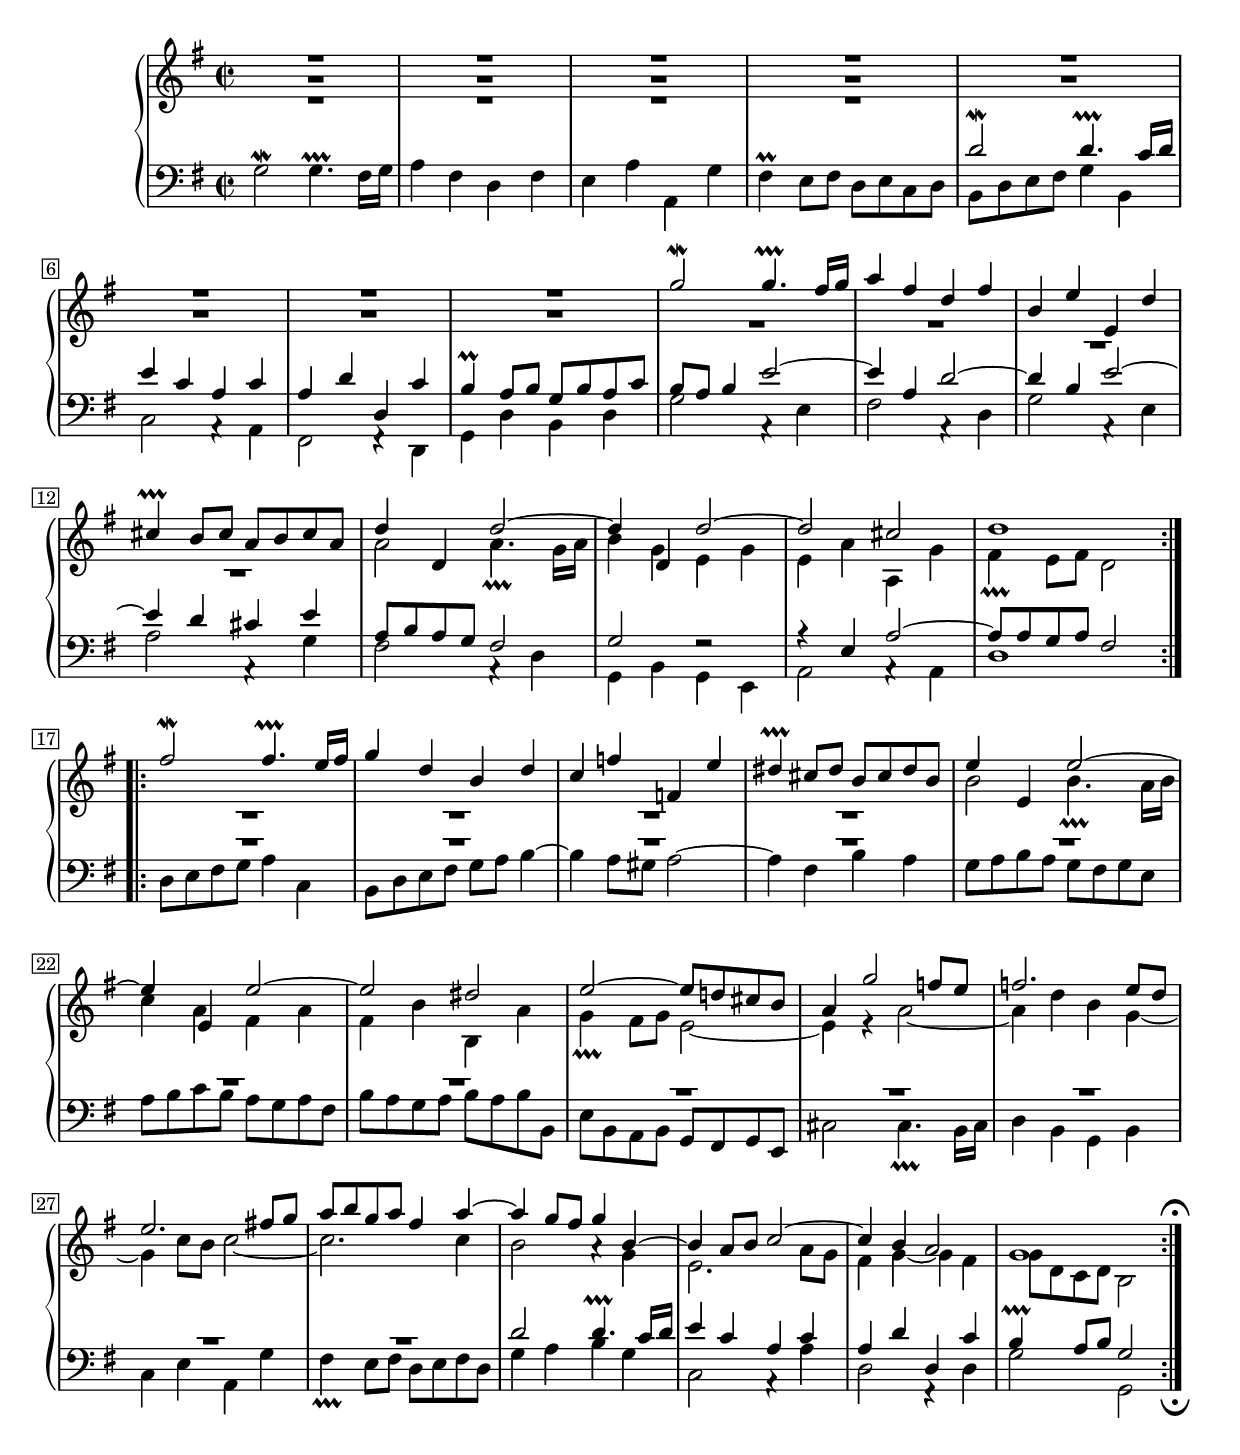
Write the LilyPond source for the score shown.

Global = {
  \key g \major
  \time 2/2
  \include "../global.ly"
}

Sopran = \context Voice = "one" \relative c'' {
  \voiceOne
  \override MultiMeasureRest.staff-position = #2
  \override Rest.staff-position = #0
  \repeat volta 2 {
  %1
  | R1*8
  | g'2 ^\mordent g4. ^\prallprall fis16[ g]
  %10
  | a4 fis d fis
  | b,4 e e, d'
  | cis4^\prallprall b8[ cis] a[ b cis a]
  | d4 d, d'2~
  | d4 d, d'2~
  %15
  | d2 cis
  | d1
  }
  \break
  \repeat volta 2 {
  | fis2 ^\mordent fis4.^\prallprall e16[ fis]
  | g4 d b d
  | c4 f f, e'
  %20
  | dis4 ^\prallprall cis8[ dis] b[ cis dis b]
  | e4 e, e'2~
  | e4 e, e'2~
  | e dis
  | e2~ e8[ d cis b]
  %25
  | a4 g'2 f8[ e]
  | f2. e8[ d]
  | e2. fis!8[ g]
  | a[ b g a] fis4 a~
  | a g8[ fis] g4 b,~
  %30
  | b4 a8[ b] c2~
  | c4 b a2
  | g1
    \override Score.TextMark.self-alignment-X = #CENTER
    \textEndMark \markup { \musicglyph "scripts.ufermata" }
  }
  \fine
}

Alto = \context Voice = "two" \relative c' {
  \voiceTwo
  \override MultiMeasureRest.staff-position = #-2
  \override Rest.staff-position = #0
  \repeat volta 2 {
  %1
  | R1*8
  | \override MultiMeasureRest.staff-position = #-4 R1*2
  %11
  | \override MultiMeasureRest.staff-position = #-8 R1*2
  | a'2 a4.\prallprall g16[ a]
  | b4 g e g
  %15
  | e a a, g'
  | fis\prallprall e8[ fis] d2
  }
  \repeat volta 2 {
  | R1*4
  %21
  | b'2 b4._\prallprall a16[ b]
  | c4 a fis a
  | fis4 b b, a'
  | g4\prallprall fis8[ g] e2~
  %25
  | e4 e4\rest a2~
  | a4 d b g~
  | g c8[ b] c2~
  | c2. c4
  | b2 a4\rest g4
  %30
  | <e>2. a8[ g]
  | fis4 g~ g fis
  | g8[ d c d] b2
  }
}

Tenor = \context Voice = "three" \relative c' {
  \voiceThree
  \override MultiMeasureRest.staff-position = #0
  \override Rest.staff-position = #0
  \repeat volta 2 {
  %1
  | \change Staff = "upper" \voiceTwo
    \override MultiMeasureRest.staff-position = #-6
    R1*4
  %5
  | \change Staff = "lower" \voiceThree
    d2^\mordent d4.^\prallprall c16[ d ]
  | e4 c a c
  | a4 d d, c'
  | b4 ^\prall a8[ b] g[ b a c]
  | b8[ a] b4 e2~
  %10
  | e4 a, d2~
  | d4 b e2~
  | e4 d cis e
  | a,8[ b a g] fis2
  | g2 f\rest
  %15
  | a4\rest e a2~
  | a8[ a g a] fis2
  }
  \repeat volta 2 {
  | \override MultiMeasureRest.staff-position = #6
    R1*7
  | \override MultiMeasureRest.staff-position = #4
    R1*5
  %29
  | d'2 d4.\prallprall c16[ d]
  | e4 c a c
  | a4 d d, c'
  | b4^\prallprall a8[ b] g2
  }
  \fine
}

Bass = \context Voice = "four" \relative c' {
  \voiceFour
  \override MultiMeasureRest.staff-position = #0
  \override Rest.staff-position = #0
  %1
  \repeat volta 2 {
  %1
  | g2^\mordent g4.^\prallprall fis16[ g]
  | a4 fis d fis
  | e a a, g'
  | fis4^\prall e8[ fis] d[ e c d]
  %5
  | b[ d e fis] g4 b,
  | c2 a4\rest a
  | fis2 f4\rest d
  | g d' b d
  | g2 a,4\rest e'
  %10
  | fis2 a,4\rest d
  | g2 a,4\rest e'
  | a2 a,4\rest g'
  | fis2 a,4\rest d4
  | g,4 b g e
  %15
  | a2 a4\rest a
  | d1
  }
  \repeat volta 2 {
  | d8[ e fis g] a4 c,
  | b8[ d e fis] g[ a] b4 ^~
  | b4 a8[ gis8] a2 ^~
  %20
  | a4 fis b a
  | g8[ a b a] g[ fis g e]
  | a8[ b c b] a[ g a fis]
  | b8[ a g a] b[ a b b,]
  | e8 [ b a b] g ^[ fis g e]
  %25
  | cis'2 cis4.\prallprall b16[ cis]
  | d4 b g b
  | c4 e a, g'
  | fis4\prallprall e8[ fis] d[ e fis d]
  | g4 a b g
  %30
  | c,2 a4\rest a'4
  | d,2 f,4\rest d'4
  | g2 g,
    \tweak direction #DOWN
    \textEndMark \markup { \musicglyph "scripts.dfermata" }
  }
  \fine
}

\score {
  \new PianoStaff
  <<
    \accidentalStyle Score.piano
    \context Staff = "upper" <<
      \set Staff.midiInstrument = #"acoustic grand"
      \Global
      \clef treble
      \Sopran
      \Alto
    >>
    \context Staff = "lower" <<
      \set Staff.midiInstrument = #"acoustic grand"
      \Global
      \clef bass
      \Tenor
      \Bass
    >>
  >>
  \header {
    composer = ##f % "Johann Sebastian Bach"
    opus = ##f % "BWV 988"
    title = \markup { \smallCaps "Variatio 10 a 1 Clav." }
    subtitle = \markup { "Fughetta" }
    subsubtitle = ##f
  }
  \layout { }
  \midi { \tempo 4=120 }
}
